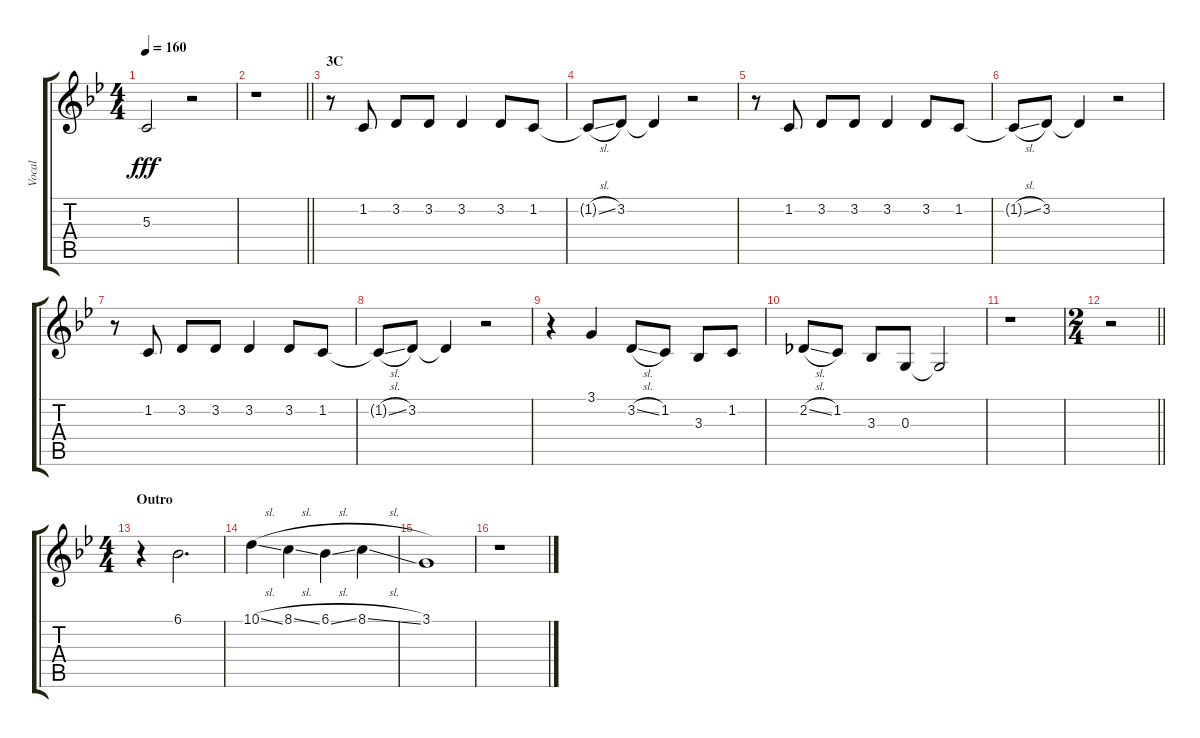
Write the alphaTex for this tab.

\track ("Vocal" "Vocal") {instrument voiceoohs}
\staff {score tabs}
\tuning (E4 B3 G3 D3 A2 E2) {hide}
\ts (4 4)
\tempo 160
\clef g2
\ks bb
5.3{t}.2{dy fff} r.2 |
\barLineRight lightlight
r.1 |
\section ("" "3C")
r.8 1.2.8 3.2.8 3.2.8 3.2.4 3.2.8 1.2.8 |
1.2{sl t}.8 3.2.8 3.2{t}.4 r.2 |
r.8 1.2.8 3.2.8 3.2.8 3.2.4 3.2.8 1.2.8 |
1.2{sl t}.8 3.2.8 3.2{t}.4 r.2 |
r.8 1.2.8 3.2.8 3.2.8 3.2.4 3.2.8 1.2.8 |
1.2{sl t}.8 3.2.8 3.2{t}.4 r.2 |
r.4 3.1.4 3.2{sl}.8 1.2.8 3.3.8 1.2.8 |
2.2{sl}.8 1.2.8 3.3.8 0.3.8 0.3{t}.2 |
r.1 |
\ts (2 4)
\barLineRight lightlight
r.2 |
\ts (4 4)
\section ("" "Outro")
r.4 6.1.2{d} |
10.1{sl}.4 8.1{sl}.4 6.1{sl}.4 8.1{sl}.4 |
3.1.1 |
r.1
